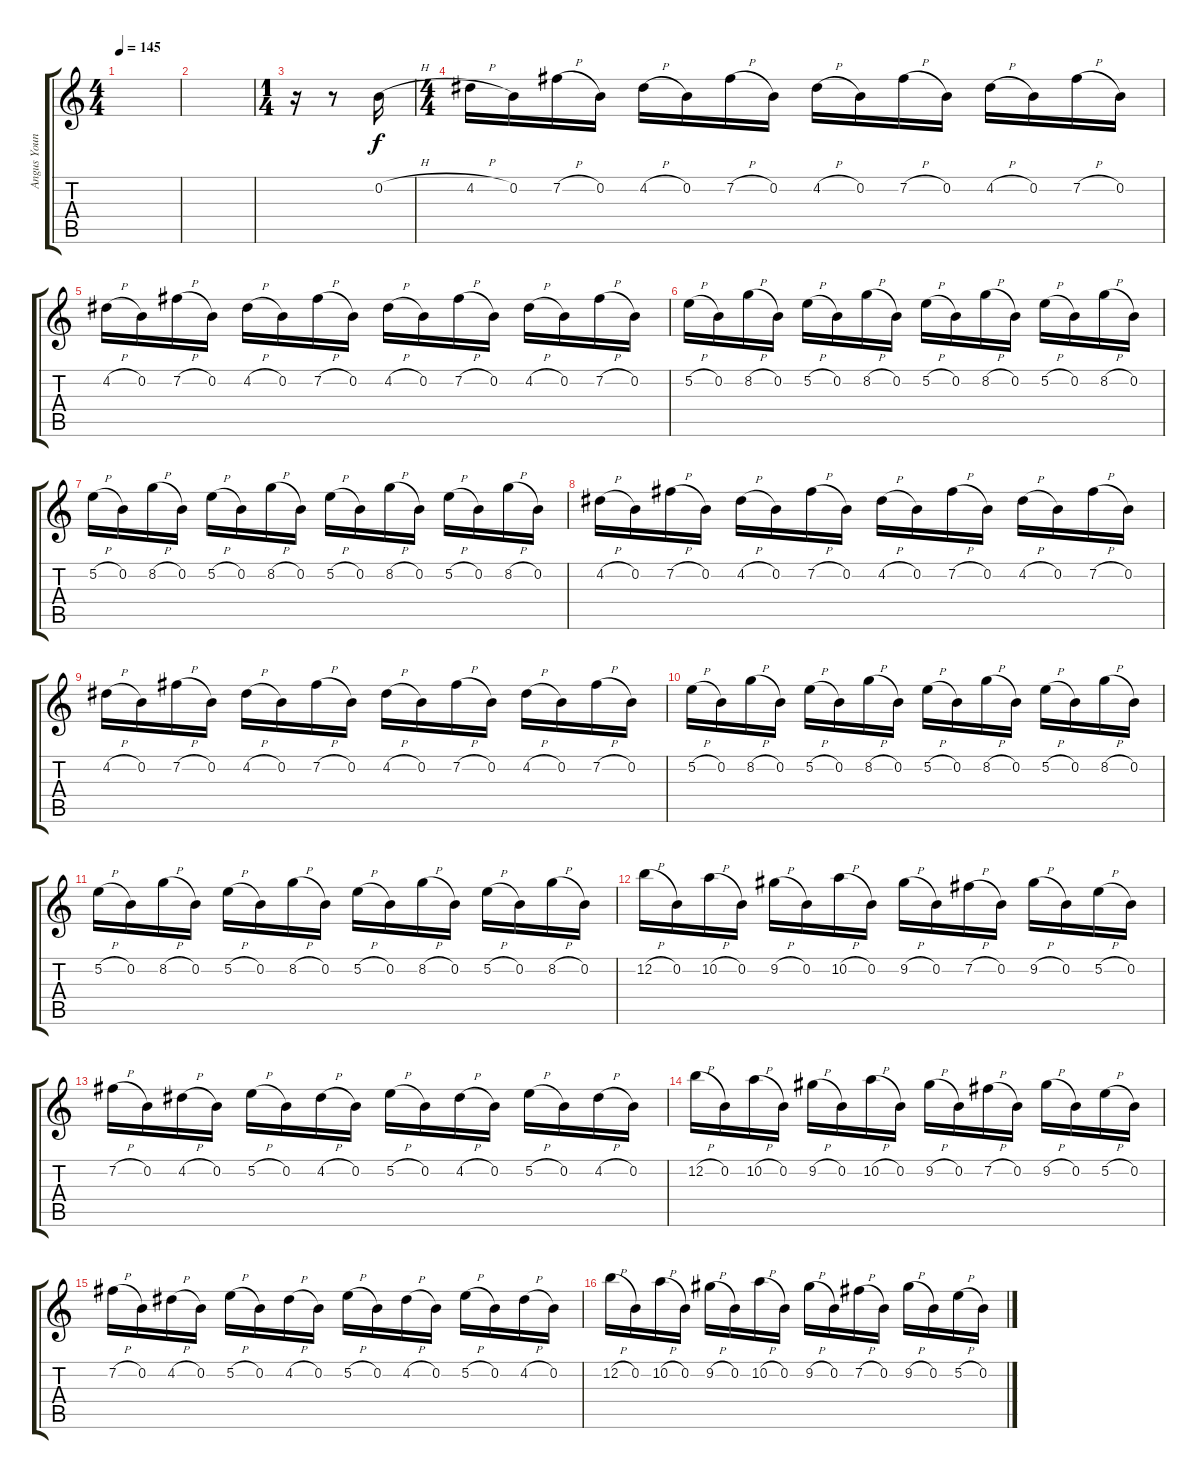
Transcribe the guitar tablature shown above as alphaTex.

\track ("Angus Young" "Angus Youn") {instrument overdrivenguitar}
\staff {score tabs}
\tuning (E4 B3 G3 D3 A2 E2) {hide}
\ts (4 4)
\tempo 145
\clef g2
\ks c
|
|
\ts (1 4)
r.16 r.8 0.2{h}.16 |
\ts (4 4)
4.2{h}.16 0.2.16 7.2{h}.16 0.2.16 4.2{h}.16 0.2.16 7.2{h}.16 0.2.16 4.2{h}.16 0.2.16 7.2{h}.16 0.2.16 4.2{h}.16 0.2.16 7.2{h}.16 0.2.16 |
4.2{h}.16 0.2.16 7.2{h}.16 0.2.16 4.2{h}.16 0.2.16 7.2{h}.16 0.2.16 4.2{h}.16 0.2.16 7.2{h}.16 0.2.16 4.2{h}.16 0.2.16 7.2{h}.16 0.2.16 |
5.2{h}.16 0.2.16 8.2{h}.16 0.2.16 5.2{h}.16 0.2.16 8.2{h}.16 0.2.16 5.2{h}.16 0.2.16 8.2{h}.16 0.2.16 5.2{h}.16 0.2.16 8.2{h}.16 0.2.16 |
5.2{h}.16 0.2.16 8.2{h}.16 0.2.16 5.2{h}.16 0.2.16 8.2{h}.16 0.2.16 5.2{h}.16 0.2.16 8.2{h}.16 0.2.16 5.2{h}.16 0.2.16 8.2{h}.16 0.2.16 |
4.2{h}.16 0.2.16 7.2{h}.16 0.2.16 4.2{h}.16 0.2.16 7.2{h}.16 0.2.16 4.2{h}.16 0.2.16 7.2{h}.16 0.2.16 4.2{h}.16 0.2.16 7.2{h}.16 0.2.16 |
4.2{h}.16 0.2.16 7.2{h}.16 0.2.16 4.2{h}.16 0.2.16 7.2{h}.16 0.2.16 4.2{h}.16 0.2.16 7.2{h}.16 0.2.16 4.2{h}.16 0.2.16 7.2{h}.16 0.2.16 |
5.2{h}.16 0.2.16 8.2{h}.16 0.2.16 5.2{h}.16 0.2.16 8.2{h}.16 0.2.16 5.2{h}.16 0.2.16 8.2{h}.16 0.2.16 5.2{h}.16 0.2.16 8.2{h}.16 0.2.16 |
5.2{h}.16 0.2.16 8.2{h}.16 0.2.16 5.2{h}.16 0.2.16 8.2{h}.16 0.2.16 5.2{h}.16 0.2.16 8.2{h}.16 0.2.16 5.2{h}.16 0.2.16 8.2{h}.16 0.2.16 |
12.2{h}.16 0.2.16 10.2{h}.16 0.2.16 9.2{h}.16 0.2.16 10.2{h}.16 0.2.16 9.2{h}.16 0.2.16 7.2{h}.16 0.2.16 9.2{h}.16 0.2.16 5.2{h}.16 0.2.16 |
7.2{h}.16 0.2.16 4.2{h}.16 0.2.16 5.2{h}.16 0.2.16 4.2{h}.16 0.2.16 5.2{h}.16 0.2.16 4.2{h}.16 0.2.16 5.2{h}.16 0.2.16 4.2{h}.16 0.2.16 |
12.2{h}.16 0.2.16 10.2{h}.16 0.2.16 9.2{h}.16 0.2.16 10.2{h}.16 0.2.16 9.2{h}.16 0.2.16 7.2{h}.16 0.2.16 9.2{h}.16 0.2.16 5.2{h}.16 0.2.16 |
7.2{h}.16 0.2.16 4.2{h}.16 0.2.16 5.2{h}.16 0.2.16 4.2{h}.16 0.2.16 5.2{h}.16 0.2.16 4.2{h}.16 0.2.16 5.2{h}.16 0.2.16 4.2{h}.16 0.2.16 |
12.2{h}.16 0.2.16 10.2{h}.16 0.2.16 9.2{h}.16 0.2.16 10.2{h}.16 0.2.16 9.2{h}.16 0.2.16 7.2{h}.16 0.2.16 9.2{h}.16 0.2.16 5.2{h}.16 0.2.16
